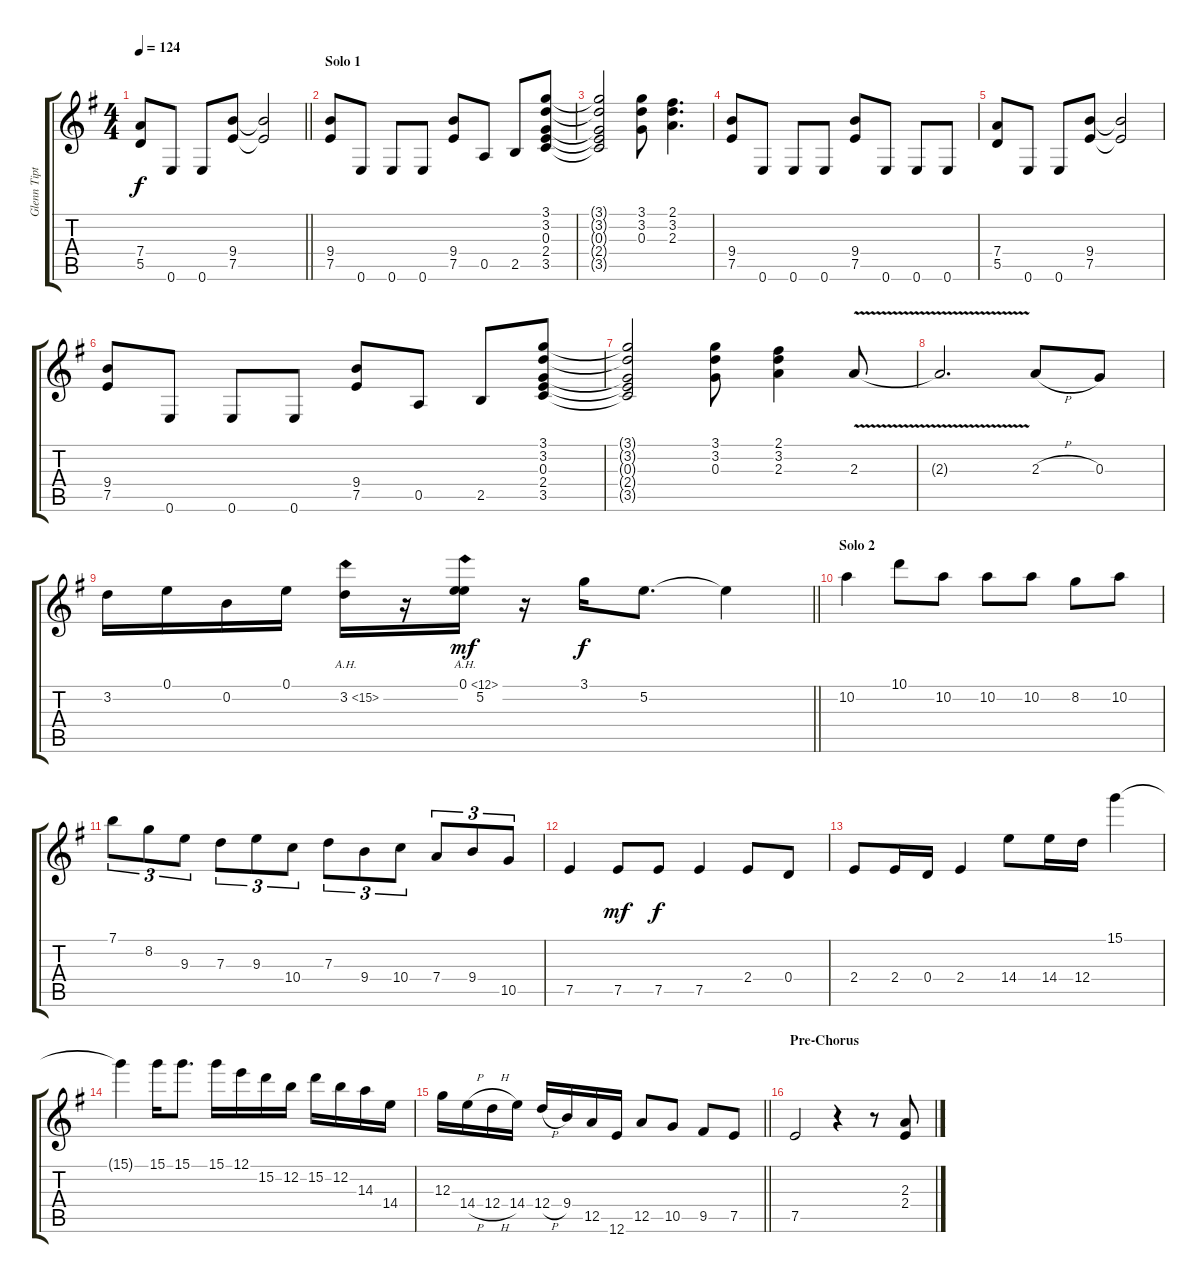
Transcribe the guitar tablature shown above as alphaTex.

\track ("Glenn Tipton" "Glenn Tipt") {instrument distortionguitar}
\staff {score tabs}
\tuning (E4 B3 G3 D3 A2 E2) {hide}
\ts (4 4)
\tempo 124
\clef g2
\barLineRight lightlight
\ks g
(7.4 5.5).8{dy f} 0.6.8 0.6.8 (9.4 7.5).8 (9.4{t} 7.5{t}).2 |
\section ("" "Solo 1")
(9.4 7.5).8{volume 10} 0.6.8 0.6.8 0.6.8 (9.4 7.5).8 0.5.8 2.5.8 (3.1 3.2 0.3 2.4 3.5).8 |
(3.1{t} 3.2{t} 0.3{t} 2.4{t} 3.5{t}).2 (3.1 3.2 0.3).8 (2.1 3.2 2.3).4{d} |
(9.4 7.5).8 0.6.8 0.6.8 0.6.8 (9.4 7.5).8 0.6.8 0.6.8 0.6.8 |
(7.4 5.5).8 0.6.8 0.6.8 (9.4 7.5).8 (9.4{t} 7.5{t}).2 |
(9.4 7.5).8 0.6.8 0.6.8 0.6.8 (9.4 7.5).8 0.5.8 2.5.8 (3.1 3.2 0.3 2.4 3.5).8 |
(3.1{t} 3.2{t} 0.3{t} 2.4{t} 3.5{t}).2 (3.1 3.2 0.3).8{volume 13} (2.1 3.2 2.3).4 2.3{v}.8 |
2.3{t}.2{d} 2.3{h}.8 0.3.8 |
\barLineRight lightlight
3.2.16 0.1.16 0.2.16 0.1.16 3.2{ah 12}.16 r.16 (0.1{ah 12} 5.2).16{dy mf} r.16 3.1.16{dy f} 5.2.8{d} 5.2{t}.4 |
\section ("" "Solo 2")
10.2.4 10.1.8 10.2.8 10.2.8 10.2.8 8.2.8 10.2.8 |
7.1.8{tu (3 2)} 8.2.8{tu (3 2)} 9.3.8{tu (3 2)} 7.3.8{tu (3 2)} 9.3.8{tu (3 2)} 10.4.8{tu (3 2)} 7.3.8{tu (3 2)} 9.4.8{tu (3 2)} 10.4.8{tu (3 2)} 7.4.8{tu (3 2)} 9.4.8{tu (3 2)} 10.5.8{tu (3 2)} |
7.5.4 7.5.8{dy mf} 7.5.8{dy f} 7.5.4 2.4.8 0.4.8 |
2.4.8 2.4.16 0.4.16 2.4.4 14.4.8 14.4.16 12.4.16 15.1.4 |
15.1{t}.4 15.1.16 15.1.8{d} 15.1.16 12.1.16 15.2.16 12.2.16 15.2.16 12.2.16 14.3.16 14.4.16 |
\barLineRight lightlight
12.3.16 14.4{h}.16 12.4{h}.16 14.4.16 12.4{h}.16 9.4.16 12.5.16 12.6.16 12.5.8 10.5.8 9.5.8 7.5.8 |
\section ("" "Pre-Chorus")
7.5.2 r.4 r.8 (2.3 2.4).8
